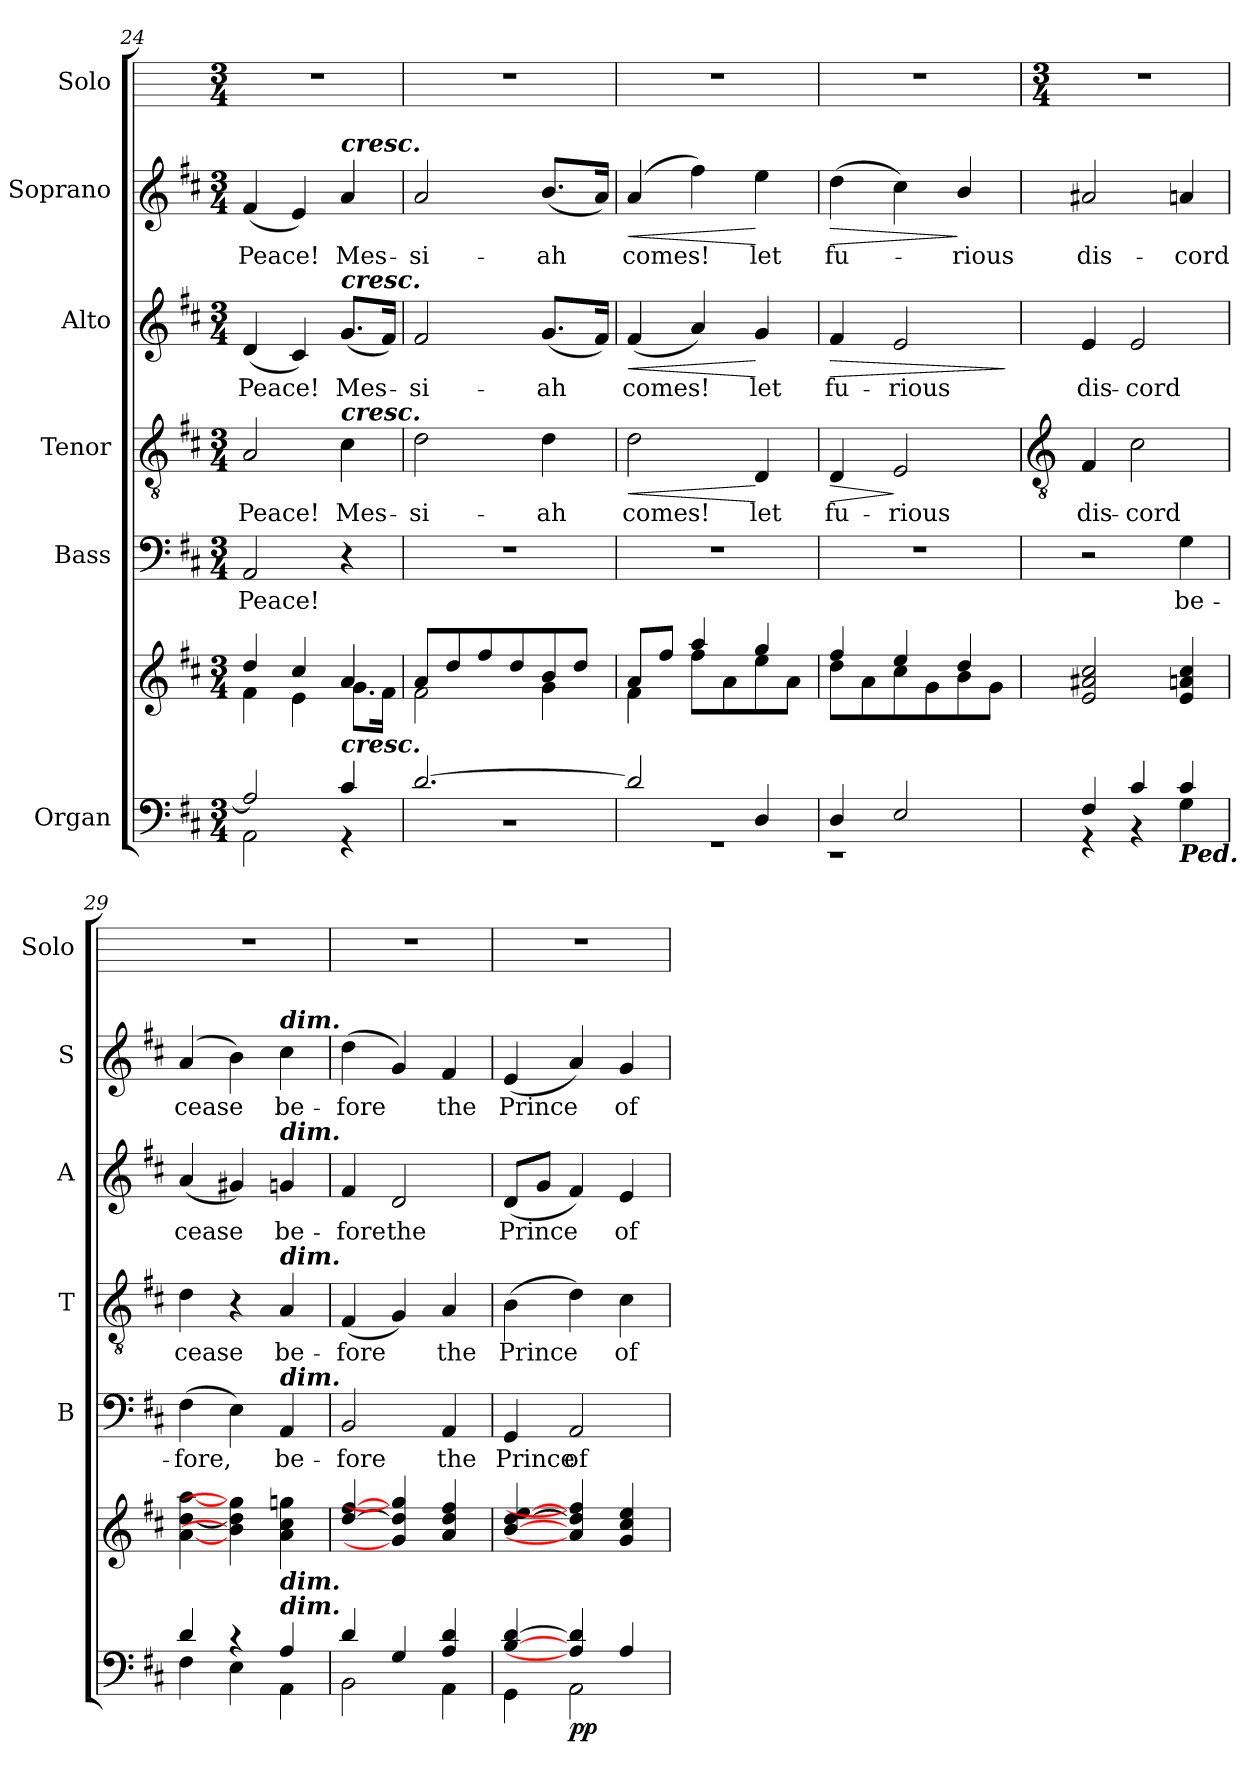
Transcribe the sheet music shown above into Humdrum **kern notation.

**kern	**kern	**dynam	**kern	**text	**kern	**text	**dynam	**kern	**text	**dynam	**kern	**text	**dynam	**kern
*part6	*part6	*part6	*part5	*part5	*part4	*part4	*part4	*part3	*part3	*part3	*part2	*part2	*part2	*part1
*staff7	*staff6	*staff6/7	*staff5	*staff5	*staff4	*staff4	*staff4	*staff3	*staff3	*staff3	*staff2	*staff2	*staff2	*staff1
*I"Organ	*	*	*I"Bass	*	*I"Tenor	*	*	*I"Alto	*	*	*I"Soprano	*	*	*I"Solo
*	*	*	*I'B	*	*I'T	*	*	*I'A	*	*	*I'S	*	*	*I'Solo
*clefF4	*clefG2	*	*clefF4	*	*clefGv2	*	*	*clefG2	*	*	*clefG2	*	*	*
*k[f#c#]	*k[f#c#]	*	*k[f#c#]	*	*k[f#c#]	*	*	*k[f#c#]	*	*	*k[f#c#]	*	*	*
*D:	*D:	*	*D:	*	*D:	*	*	*D:	*	*	*D:	*	*	*
*M3/4	*M3/4	*	*M3/4	*	*M3/4	*	*	*M3/4	*	*	*M3/4	*	*	*M3/4
=24	=24	=24	=24	=24	=24	=24	=24	=24	=24	=24	=24	=24	=24	=24
*^	*^	*	*	*	*	*	*	*	*	*	*	*	*	*
!	!	!	!	!	!	!LO:LY:b	!	!LO:LY:b	!	!	!LO:LY:b	!	!	!LO:LY:b	!	!
2A/]	2AA\	4dd/	4f#\	.	2AA	Peace!	2A	Peace!	.	(<4d	Peace!	.	(<4f#	Peace!	.	2.r
.	.	4cc#/	4e\	.	.	.	.	.	.	4c#)	.	.	4e)	.	.	.
!	!	!	!	!	!	!	!	!	!	!	!	!	!LO:TX:a:Bi:t=cresc.	!	!	!
!	!	!	!	!	!	!	!	!	!	!LO:TX:a:Bi:t=cresc.	!	!	!	!	!	!
!	!	!	!	!	!	!	!LO:TX:a:Bi:t=cresc.	!	!	!	!	!	!	!	!	!
!LO:TX:a:Bi:t=cresc.	!	!	!	!	!	!	!	!	!	!	!	!	!	!	!	!
!	!	!	!	!	!	!	!	!LO:LY:b	!	!	!LO:LY:b	!	!	!LO:LY:b	!	!
4c#/	4r	4a/	8.g\L	.	4r	.	4c#	Mes-	.	(<8.gL	Mes-	.	4a	Mes-	.	.
.	.	.	16f#\J	.	.	.	.	.	.	16f#J)	.	.	.	.	.	.
=25	=25	=25	=25	=25	=25	=25	=25	=25	=25	=25	=25	=25	=25	=25	=25	=25
!	!LO:N:vis=1	!	!	!	!LO:N:vis=1	!	!	!LO:LY:b	!	!	!LO:LY:b	!	!	!LO:LY:b	!	!
[2.d/	2.r	8a/L	2f#\	.	2.r	.	2d	-si-	.	2f#	si-	.	2a	-si-	.	2.r
.	.	8dd/	.	.	.	.	.	.	.	.	.	.	.	.	.	.
.	.	8ff#/	.	.	.	.	.	.	.	.	.	.	.	.	.	.
.	.	8dd/	.	.	.	.	.	.	.	.	.	.	.	.	.	.
!	!	!	!	!	!	!	!	!LO:LY:b	!	!	!LO:LY:b	!	!	!LO:LY:b	!	!
.	.	8b/	4g\	.	.	.	4d	-ah	.	(<8.gL	-ah	.	(<8.bL	-ah	.	.
.	.	8dd/J	.	.	.	.	.	.	.	.	.	.	.	.	.	.
.	.	.	.	.	.	.	.	.	.	16f#J)	.	.	16aJ)	.	.	.
=26	=26	=26	=26	=26	=26	=26	=26	=26	=26	=26	=26	=26	=26	=26	=26	=26
!	!LO:N:vis=1	!	!	!	!LO:N:vis=1	!	!	!LO:LY:b	!LO:HP:b	!	!LO:LY:b	!LO:HP:b	!	!LO:LY:b	!LO:HP:b	!
2d/]	2.r	8a/L	4f#\	.	2.r	.	2d	comes!	<	(<4f#	comes!	<	(4a	comes!	<	2.r
.	.	8ff#/J	.	.	.	.	.	.	.	.	.	.	.	.	.	.
.	.	4aa/	8ff#\L	.	.	.	.	.	.	4a)	.	.	4ff#)	.	.	.
.	.	.	8a\	.	.	.	.	.	.	.	.	.	.	.	.	.
!	!	!	!	!	!	!	!	!LO:LY:b	!	!	!LO:LY:b	!	!	!LO:LY:b	!	!
4D/	.	4gg/	8ee\	.	.	.	4D	let	[	4g	let	[	4ee	let	[	.
.	.	.	8a\J	.	.	.	.	.	.	.	.	.	.	.	.	.
=27	=27	=27	=27	=27	=27	=27	=27	=27	=27	=27	=27	=27	=27	=27	=27	=27
!	!LO:N:vis=1	!	!	!	!LO:N:vis=1	!	!	!LO:LY:b	!LO:HP:b	!	!LO:LY:b	!LO:HP:b	!	!LO:LY:b	!LO:HP:b	!
4D/	2.r	4ff#/	8dd\L	.	2.r	.	4D	fu-	>	4f#	fu-	>	(>4dd	fu-	>	2.r
.	.	.	8a\	.	.	.	.	.	.	.	.	.	.	.	.	.
!	!	!	!	!	!	!	!	!LO:LY:b	!	!	!LO:LY:b	!	!	!	!	!
2E/	.	4ee/	8cc#\	.	.	.	2E	-rious	]	2e	-rious	.	4cc#)	.	.	.
.	.	.	8g\	.	.	.	.	.	.	.	.	.	.	.	.	.
!	!	!	!	!	!	!	!	!	!	!	!	!	!	!LO:LY:b	!	!
.	.	4dd/	8b\	.	.	.	.	.	.	.	.	.	4b/	rious	]	.
.	.	.	8g\J	.	.	.	.	.	.	.	.	.	.	.	.	.
*v	*v	*	*	*	*	*	*	*	*	*	*	*	*	*	*	*
*	*v	*v	*	*	*	*	*	*	*	*	*	*	*	*	*
.	.	.	.	.	.	.	.	.	.	]	.	.	.	.
!!LO:LB:g=z
=28	=28	=28	=28	=28	=28	=28	=28	=28	=28	=28	=28	=28	=28	=28
*	*	*	*	*	*clefGv2	*	*	*	*	*	*	*	*	*
*	*	*	*	*	*	*	*	*	*	*	*	*	*	*M3/4
*^	*^	*	*	*	*	*	*	*	*	*	*	*	*	*
!	!	!	!	!	!	!	!	!LO:LY:b	!	!	!LO:LY:b	!	!	!LO:LY:b	!	!
4F#/	4r	2e 2a#X 2cc#	2.ryy	.	2r	.	4F#	dis-	.	4e	dis-	.	2a#X	dis-	.	2.r
!	!	!	!	!	!	!	!	!LO:LY:b	!	!	!LO:LY:b	!	!	!	!	!
4c#/	4r	.	.	.	.	.	2c#	-cord	.	2e	-cord	.	.	.	.	.
!LO:TX:b:Bi:t=Ped.	!	!	!	!	!	!	!	!	!	!	!	!	!	!	!	!
!	!	!	!	!	!	!LO:LY:b	!	!	!	!	!	!	!	!LO:LY:b	!	!
4c#/	4G\	4e 4an 4cc#	.	.	4G	be-	.	.	.	.	.	.	4an	-cord	.	.
=29	=29	=29	=29	=29	=29	=29	=29	=29	=29	=29	=29	=29	=29	=29	=29	=29
!	!	!	!	!	!	!LO:LY:b	!	!LO:LY:b	!	!	!LO:LY:b	!	!	!LO:LY:b	!	!
4d/	4F#\	2.ryy	[4a\ [4dd\ [4aa\	.	(>4F#	-fore,	4d	cease	.	(<4a	cease	.	(<4a	cease	.	2.r
4r	4E\	.	4b\] 4dd\] 4gg#\]	.	4E)	.	4r	.	.	4g#X)	.	.	4b)	.	.	.
!	!	!	!	!	!	!	!	!	!	!	!	!	!LO:TX:a:Bi:t=dim.	!	!	!
!	!	!	!	!	!	!	!	!	!	!LO:TX:a:Bi:t=dim.	!	!	!	!	!	!
!	!	!	!	!	!	!	!LO:TX:a:Bi:t=dim.	!	!	!	!	!	!	!	!	!
!	!	!	!	!	!LO:TX:a:Bi:t=dim.	!	!	!	!	!	!	!	!	!	!	!
!LO:TX:a:Bi:t=dim.	!	!	!	!	!	!	!	!	!	!	!	!	!	!	!	!
!LO:TX:a:Bi:t=dim.	!	!	!	!	!	!	!	!	!	!	!	!	!	!	!	!
!	!	!	!	!	!	!LO:LY:b	!	!LO:LY:b	!	!	!LO:LY:b	!	!	!LO:LY:b	!	!
4A/	4AA\	.	4a\ 4cc#\ 4ggn\	.	4AA	be-	4A	be-	.	4gn	be-	.	4cc#	be-	.	.
=30	=30	=30	=30	=30	=30	=30	=30	=30	=30	=30	=30	=30	=30	=30	=30	=30
!	!	!	!LO:N:vis=1	!	!	!LO:LY:b	!	!LO:LY:b	!	!	!LO:LY:b	!	!	!LO:LY:b	!	!
4d/	2BB\	[4dd [4ff#	2.ryy	.	2BB	-fore	(<4F#	-fore	.	4f#	-fore	.	(<4dd	-fore	.	2.r
!	!	!	!	!	!	!	!	!	!	!	!LO:LY:b	!	!	!	!	!
4G/	.	4g] 4dd] 4gg]	.	.	.	.	4G)	.	.	2d	the	.	4g)	.	.	.
!	!	!	!	!	!	!LO:LY:b	!	!LO:LY:b	!	!	!	!	!	!LO:LY:b	!	!
4A/ 4d/	4AA\	4a 4dd 4ff#	.	.	4AA	the	4A	the	.	.	.	.	4f#	the	.	.
=31	=31	=31	=31	=31	=31	=31	=31	=31	=31	=31	=31	=31	=31	=31	=31	=31
!	!	!	!LO:N:vis=1	!	!	!LO:LY:b	!	!LO:LY:b	!	!	!LO:LY:b	!	!	!LO:LY:b	!	!
[4B/ [4d/	4GG\	[4b [4dd [4ee	2.ryy	.	4GG	Prince	(>4B	Prince	.	(<8dL	Prince	.	(<4e	Prince	.	2.r
.	.	.	.	.	.	.	.	.	.	8gJ	.	.	.	.	.	.
!	!	!	!	!LO:DY:b=2	!	!LO:LY:b	!	!	!	!	!	!	!	!	!	!
4A/] 4d/]	2AA\	4a] 4dd] 4ff#]	.	pp	2AA	of	4d)	.	.	4f#)	.	.	4a)	.	.	.
!	!	!	!	!	!	!	!	!LO:LY:b	!	!	!LO:LY:b	!	!	!LO:LY:b	!	!
4A/	.	4g 4cc# 4ee	.	.	.	.	4c#	of	.	4e	of	.	4g	of	.	.
*v	*v	*	*	*	*	*	*	*	*	*	*	*	*	*	*	*
*	*v	*v	*	*	*	*	*	*	*	*	*	*	*	*	*
=	=	=	=	=	=	=	=	=	=	=	=	=	=	=
*-	*-	*-	*-	*-	*-	*-	*-	*-	*-	*-	*-	*-	*-	*-
